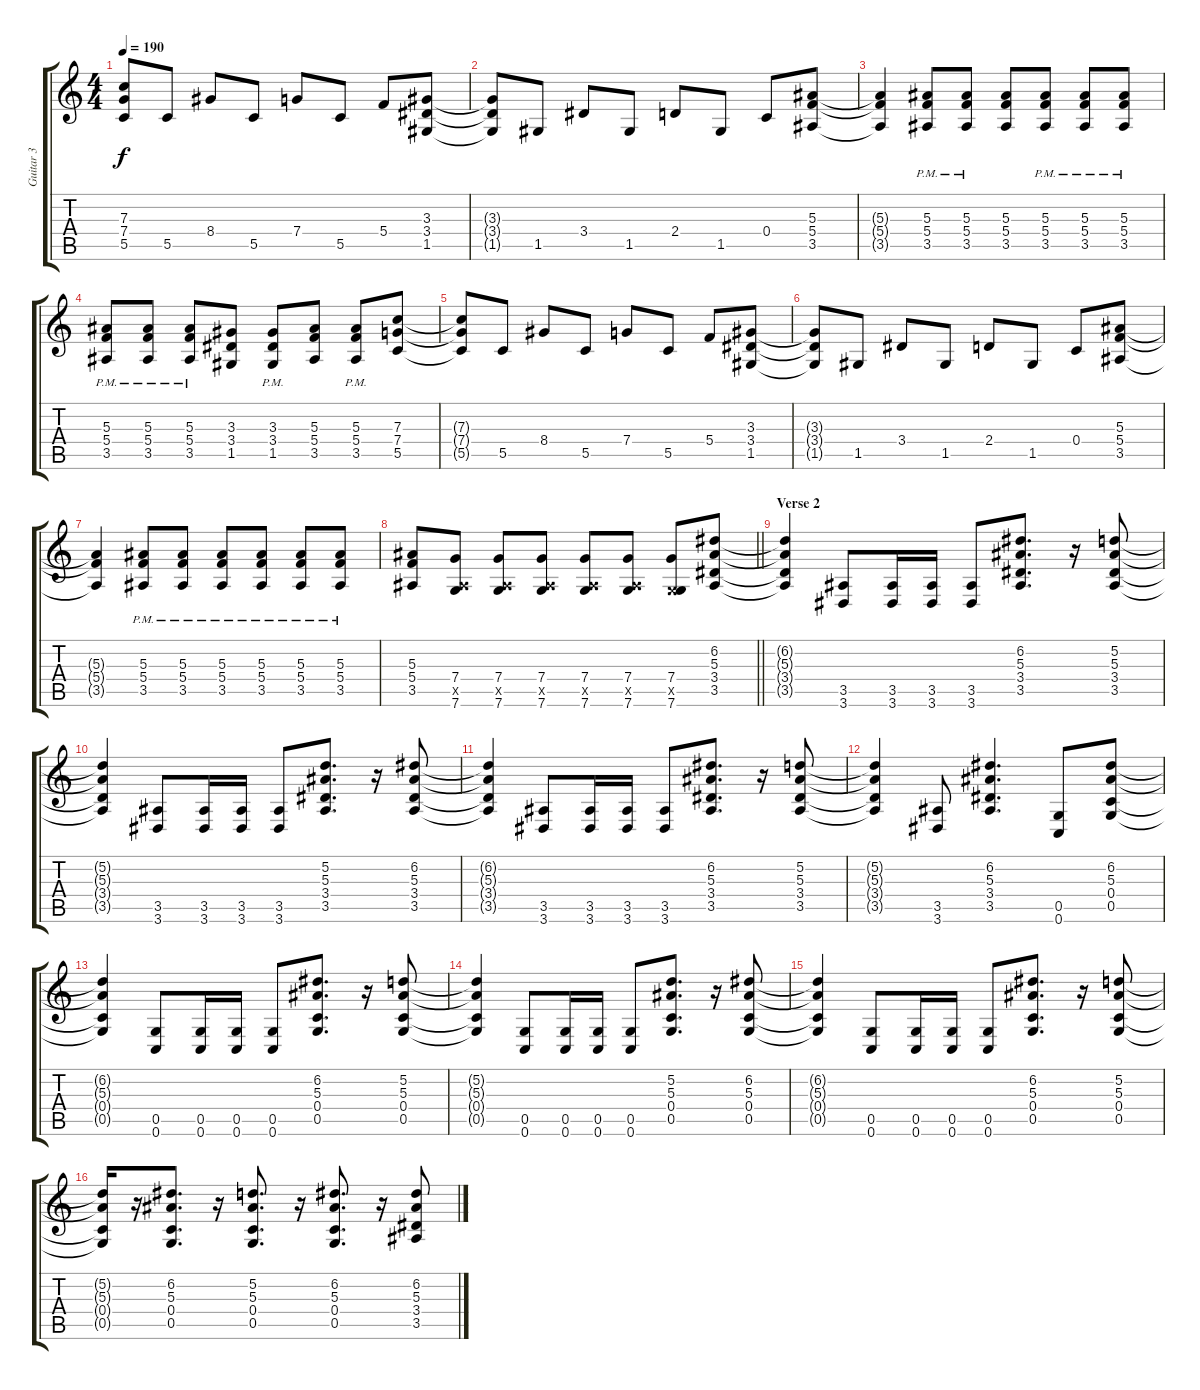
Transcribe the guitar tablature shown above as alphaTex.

\track ("Guitar 3" "Guitar 3") {instrument overdrivenguitar}
\staff {score tabs}
\tuning (D4 A3 F3 C3 G2 C2) {hide}
\ts (4 4)
\tempo 190
\clef g2
\ks c
(7.3{t} 7.4{t} 5.5{t}).8{dy f} 5.5.8 8.4.8 5.5.8 7.4.8 5.5.8 5.4.8 (3.3 3.4 1.5).8 |
(3.3{t} 3.4{t} 1.5{t}).8 1.5.8 3.4.8 1.5.8 2.4.8 1.5.8 0.4.8 (5.3 5.4 3.5).8 |
(5.3{t} 5.4{t} 3.5{t}).4 (5.3{pm} 5.4{pm} 3.5{pm}).8 (5.3{pm} 5.4{pm} 3.5{pm}).8 (5.3 5.4 3.5).8 (5.3{pm} 5.4{pm} 3.5{pm}).8 (5.3{pm} 5.4{pm} 3.5{pm}).8 (5.3{pm} 5.4{pm} 3.5{pm}).8 |
(5.3{pm} 5.4{pm} 3.5{pm}).8 (5.3{pm} 5.4{pm} 3.5{pm}).8 (5.3{pm} 5.4{pm} 3.5{pm}).8 (3.3 3.4 1.5).8 (3.3{pm} 3.4{pm} 1.5{pm}).8 (5.3 5.4 3.5).8 (5.3{pm} 5.4{pm} 3.5{pm}).8 (7.3 7.4 5.5).8 |
(7.3{t} 7.4{t} 5.5{t}).8 5.5.8 8.4.8 5.5.8 7.4.8 5.5.8 5.4.8 (3.3 3.4 1.5).8 |
(3.3{t} 3.4{t} 1.5{t}).8 1.5.8 3.4.8 1.5.8 2.4.8 1.5.8 0.4.8 (5.3 5.4 3.5).8 |
(5.3{t} 5.4{t} 3.5{t}).4 (5.3{pm} 5.4{pm} 3.5{pm}).8 (5.3{pm} 5.4{pm} 3.5{pm}).8 (5.3{pm} 5.4{pm} 3.5{pm}).8 (5.3{pm} 5.4{pm} 3.5{pm}).8 (5.3{pm} 5.4{pm} 3.5{pm}).8 (5.3{pm} 5.4{pm} 3.5{pm}).8 |
\barLineRight lightlight
(5.3 5.4 3.5).8 (7.4 3.5{x} 7.6).8 (7.4 3.5{x} 7.6).8 (7.4 3.5{x} 7.6).8 (7.4 3.5{x} 7.6).8 (7.4 3.5{x} 7.6).8 (7.4 0.5{x} 7.6).8 (6.2 5.3 3.4 3.5).8 |
\section ("" "Verse 2")
(6.2{t} 5.3{t} 3.4{t} 3.5{t}).4 (3.5 3.6).8 (3.5 3.6).16 (3.5 3.6).16 (3.5 3.6).8 (6.2 5.3 3.4 3.5).8{d} r.16 (5.2 5.3 3.4 3.5).8 |
(5.2{t} 5.3{t} 3.4{t} 3.5{t}).4 (3.5 3.6).8 (3.5 3.6).16 (3.5 3.6).16 (3.5 3.6).8 (5.2 5.3 3.4 3.5).8{d} r.16 (6.2 5.3 3.4 3.5).8 |
(6.2{t} 5.3{t} 3.4{t} 3.5{t}).4 (3.5 3.6).8 (3.5 3.6).16 (3.5 3.6).16 (3.5 3.6).8 (6.2 5.3 3.4 3.5).8{d} r.16 (5.2 5.3 3.4 3.5).8 |
(5.2{t} 5.3{t} 3.4{t} 3.5{t}).4 (3.5 3.6).8 (6.2 5.3 3.4 3.5).4{d} (0.5 0.6).8 (6.2 5.3 0.4 0.5).8 |
(6.2{t} 5.3{t} 0.4{t} 0.5{t}).4 (0.5 0.6).8 (0.5 0.6).16 (0.5 0.6).16 (0.5 0.6).8 (6.2 5.3 0.4 0.5).8{d} r.16 (5.2 5.3 0.4 0.5).8 |
(5.2{t} 5.3{t} 0.4{t} 0.5{t}).4 (0.5 0.6).8 (0.5 0.6).16 (0.5 0.6).16 (0.5 0.6).8 (5.2 5.3 0.4 0.5).8{d} r.16 (6.2 5.3 0.4 0.5).8 |
(6.2{t} 5.3{t} 0.4{t} 0.5{t}).4 (0.5 0.6).8 (0.5 0.6).16 (0.5 0.6).16 (0.5 0.6).8 (6.2 5.3 0.4 0.5).8{d} r.16 (5.2 5.3 0.4 0.5).8 |
(5.2{t} 5.3{t} 0.4{t} 0.5{t}).16 r.16 (6.2 5.3 0.4 0.5).8{d} r.16 (5.2 5.3 0.4 0.5).8{d} r.16 (6.2 5.3 0.4 0.5).8{d} r.16 (6.2 5.3 3.4 3.5).8
